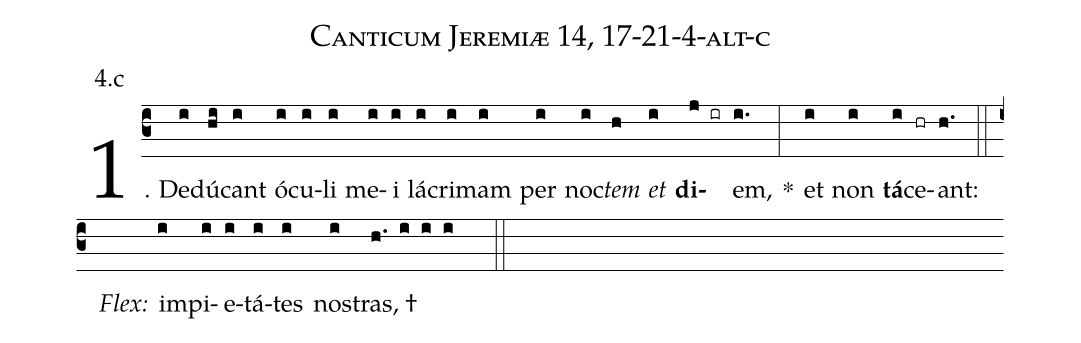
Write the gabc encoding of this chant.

name: Canticum Jeremiæ 14, 17-21-4-alt-c;
annotation: 4.c;
%%
(c3)1. De(i)dú(hi)cant(i) ó(i)cu(i)li(i) me(i)i(i) lá(i)cri(i)mam(i) per(i) noc(i)<i>tem</i>(h) <i>et</i>(i) <b>di</b>(j ir)em,(i.) *(:) et(i) non(i) <b>tá</b>(i)ce(hr)ant:(h.) (::)
<i>Flex:</i>()  im(i)pi(i)e(i)tá(i)tes(i) nos(i)tras, †(h. i i i  ::)
